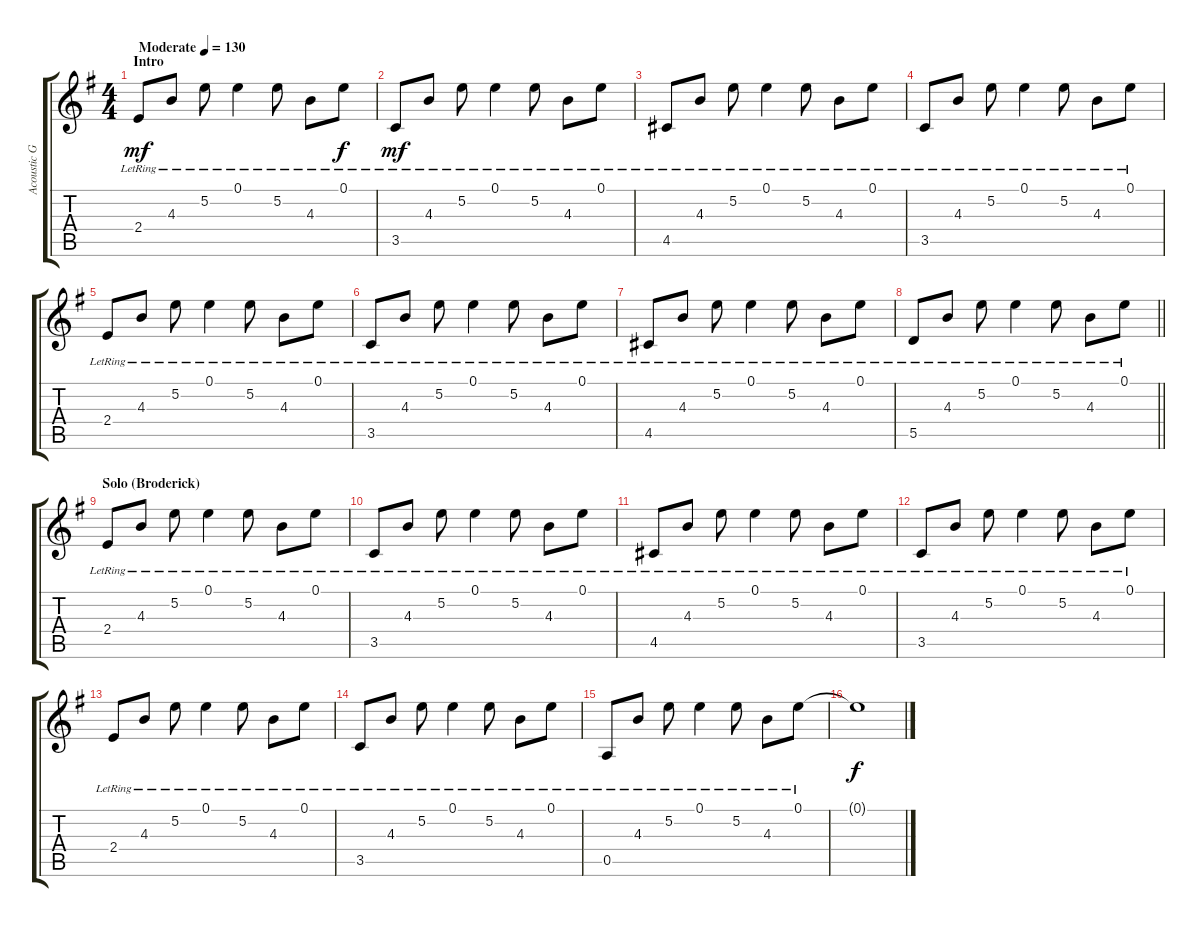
\track ("Acoustic Guitar (L)" "Acoustic G") {instrument acousticguitarsteel}
\staff {score tabs}
\tuning (E4 B3 G3 D3 A2 E2) {hide}
\ts (4 4)
\section ("" "Intro")
\tempo (130 "Moderate")
\clef g2
\ks eminor
2.4{lr}.8{dy mf instrument acousticguitarsteel} 4.3{lr}.8 5.2{lr}.8 0.1{lr}.4 5.2{lr}.8 4.3{lr}.8 0.1{lr}.8{dy f} |
3.5{lr}.8{dy mf} 4.3{lr}.8 5.2{lr}.8 0.1{lr}.4 5.2{lr}.8 4.3{lr}.8 0.1{lr}.8 |
4.5{lr}.8 4.3{lr}.8 5.2{lr}.8 0.1{lr}.4 5.2{lr}.8 4.3{lr}.8 0.1{lr}.8 |
3.5{lr}.8 4.3{lr}.8 5.2{lr}.8 0.1{lr}.4 5.2{lr}.8 4.3{lr}.8 0.1{lr}.8 |
2.4{lr}.8 4.3{lr}.8 5.2{lr}.8 0.1{lr}.4 5.2{lr}.8 4.3{lr}.8 0.1{lr}.8 |
3.5{lr}.8 4.3{lr}.8 5.2{lr}.8 0.1{lr}.4 5.2{lr}.8 4.3{lr}.8 0.1{lr}.8 |
4.5{lr}.8 4.3{lr}.8 5.2{lr}.8 0.1{lr}.4 5.2{lr}.8 4.3{lr}.8 0.1{lr}.8 |
\barLineRight lightlight
5.5{lr}.8 4.3{lr}.8 5.2{lr}.8 0.1{lr}.4 5.2{lr}.8 4.3{lr}.8 0.1{lr}.8 |
\section ("" "Solo (Broderick)")
2.4{lr}.8 4.3{lr}.8 5.2{lr}.8 0.1{lr}.4 5.2{lr}.8 4.3{lr}.8 0.1{lr}.8 |
3.5{lr}.8 4.3{lr}.8 5.2{lr}.8 0.1{lr}.4 5.2{lr}.8 4.3{lr}.8 0.1{lr}.8 |
4.5{lr}.8 4.3{lr}.8 5.2{lr}.8 0.1{lr}.4 5.2{lr}.8 4.3{lr}.8 0.1{lr}.8 |
3.5{lr}.8 4.3{lr}.8 5.2{lr}.8 0.1{lr}.4 5.2{lr}.8 4.3{lr}.8 0.1{lr}.8 |
2.4{lr}.8 4.3{lr}.8 5.2{lr}.8 0.1{lr}.4 5.2{lr}.8 4.3{lr}.8 0.1{lr}.8 |
3.5{lr}.8 4.3{lr}.8 5.2{lr}.8 0.1{lr}.4 5.2{lr}.8 4.3{lr}.8 0.1{lr}.8 |
0.5{lr}.8 4.3{lr}.8 5.2{lr}.8 0.1{lr}.4 5.2{lr}.8 4.3{lr}.8 0.1{lr}.8 |
0.1{t}.1{dy f}
